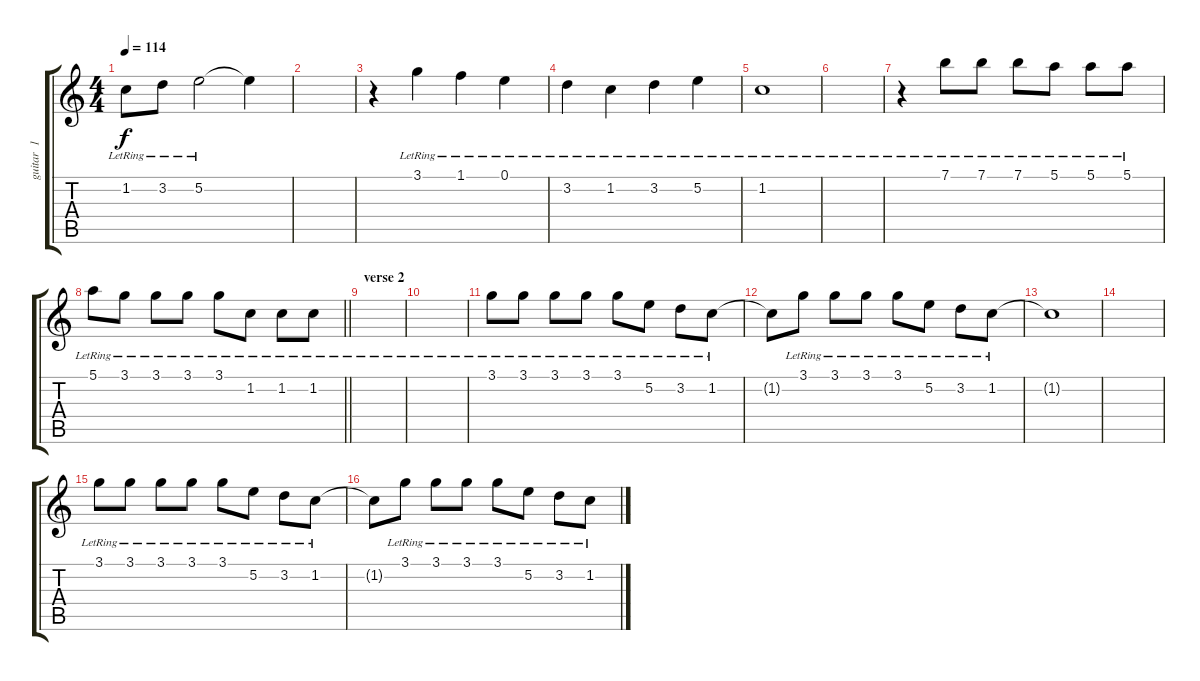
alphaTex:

\track ("guitar  1" "guitar  1") {instrument electricguitarjazz}
\staff {score tabs}
\tuning (E4 B3 G3 D3 A2 E2) {hide}
\ts (4 4)
\tempo 114
\clef g2
\ks c
1.2{lr}.8{dy f} 3.2{lr}.8 5.2{lr}.2 5.2{t}.4 |
|
r.4 3.1{lr}.4 1.1{lr}.4 0.1{lr}.4 |
3.2{lr}.4 1.2{lr}.4 3.2{lr}.4 5.2{lr}.4 |
1.2{lr}.1 |
|
r.4 7.1{lr}.8 7.1{lr}.8 7.1{lr}.8 5.1{lr}.8 5.1{lr}.8 5.1{lr}.8 |
\barLineRight lightlight
5.1{lr}.8 3.1{lr}.8 3.1{lr}.8 3.1{lr}.8 3.1{lr}.8 1.2{lr}.8 1.2{lr}.8 1.2{lr}.8 |
\section ("" "verse 2")
|
|
3.1{lr}.8 3.1{lr}.8 3.1{lr}.8 3.1{lr}.8 3.1{lr}.8 5.2{lr}.8 3.2{lr}.8 1.2{lr}.8 |
1.2{t}.8 3.1{lr}.8 3.1{lr}.8 3.1{lr}.8 3.1{lr}.8 5.2{lr}.8 3.2{lr}.8 1.2{lr}.8 |
1.2{t}.1 |
|
3.1{lr}.8 3.1{lr}.8 3.1{lr}.8 3.1{lr}.8 3.1{lr}.8 5.2{lr}.8 3.2{lr}.8 1.2{lr}.8 |
1.2{t}.8 3.1{lr}.8 3.1{lr}.8 3.1{lr}.8 3.1{lr}.8 5.2{lr}.8 3.2{lr}.8 1.2{lr}.8
